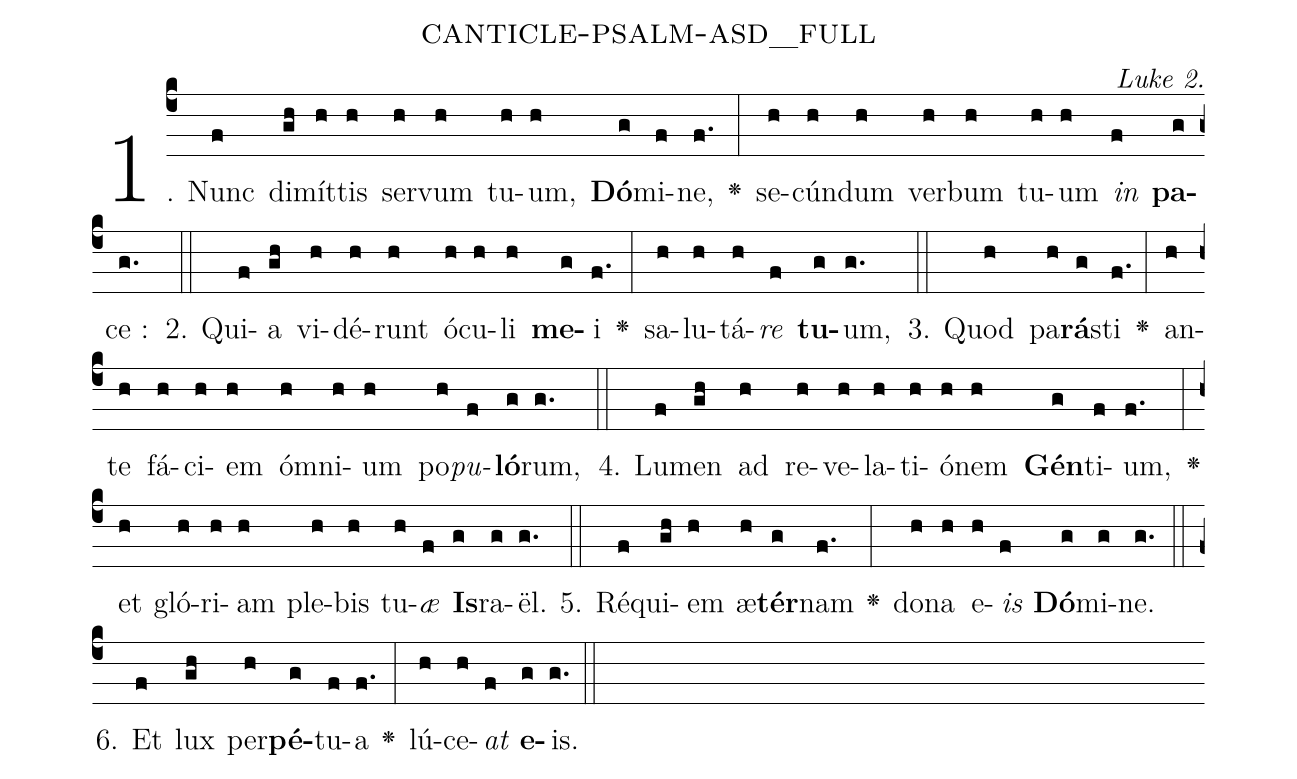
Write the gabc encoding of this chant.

name: canticle-psalm-asd_full;
commentary: Luke 2.;
%%
(c4)1. Nunc(f) di(gh)mít(h)tis(h) ser(h)vum(h) tu(h)um,(h) <b>Dó</b>(g)mi(f)ne,(f.) <v>\greheightstar</v>(:) se(h)cún(h)dum(h) ver(h)bum(h) tu(h)um(h) <i>in</i>(f) <b>pa</b>(g)ce :(g.) (::)
2. Qui(f)a(gh) vi(h)dé(h)runt(h) ó(h)cu(h)li(h) <b>me</b>(g)i(f.) <v>\greheightstar</v>(:) sa(h)lu(h)tá(h)<i>re</i>(f) <b>tu</b>(g)um,(g.) (::)
3. Quod(h) pa(h)<b>rá</b>(g)sti(f.) <v>\greheightstar</v>(:) an(h)te(h) fá(h)ci(h)em(h) óm(h)ni(h)um(h) po(h)<i>pu</i>(f)<b>ló</b>(g)rum,(g.) (::)
4. Lu(f)men(gh) ad(h) re(h)ve(h)la(h)ti(h)ó(h)nem(h) <b>Gén</b>(g)ti(f)um,(f.) <v>\greheightstar</v>(:) et(h) gló(h)ri(h)am(h) ple(h)bis(h) tu(h)<i>æ</i>(f) <b>Is</b>(g)ra(g)ël.(g.) (::)
5. Ré(f)qui(gh)em(h) æ(h)<b>tér</b>(g)nam(f.) <v>\greheightstar</v>(:) do(h)na(h) e(h)<i>is</i>(f) <b>Dó</b>(g)mi(g)ne.(g.) (::)
6. Et(f) lux(gh) per(h)<b>pé</b>(g)tu(f)a(f.) <v>\greheightstar</v>(:) lú(h)ce(h)<i>at</i>(f) <b>e</b>(g)is.(g.) (::)
